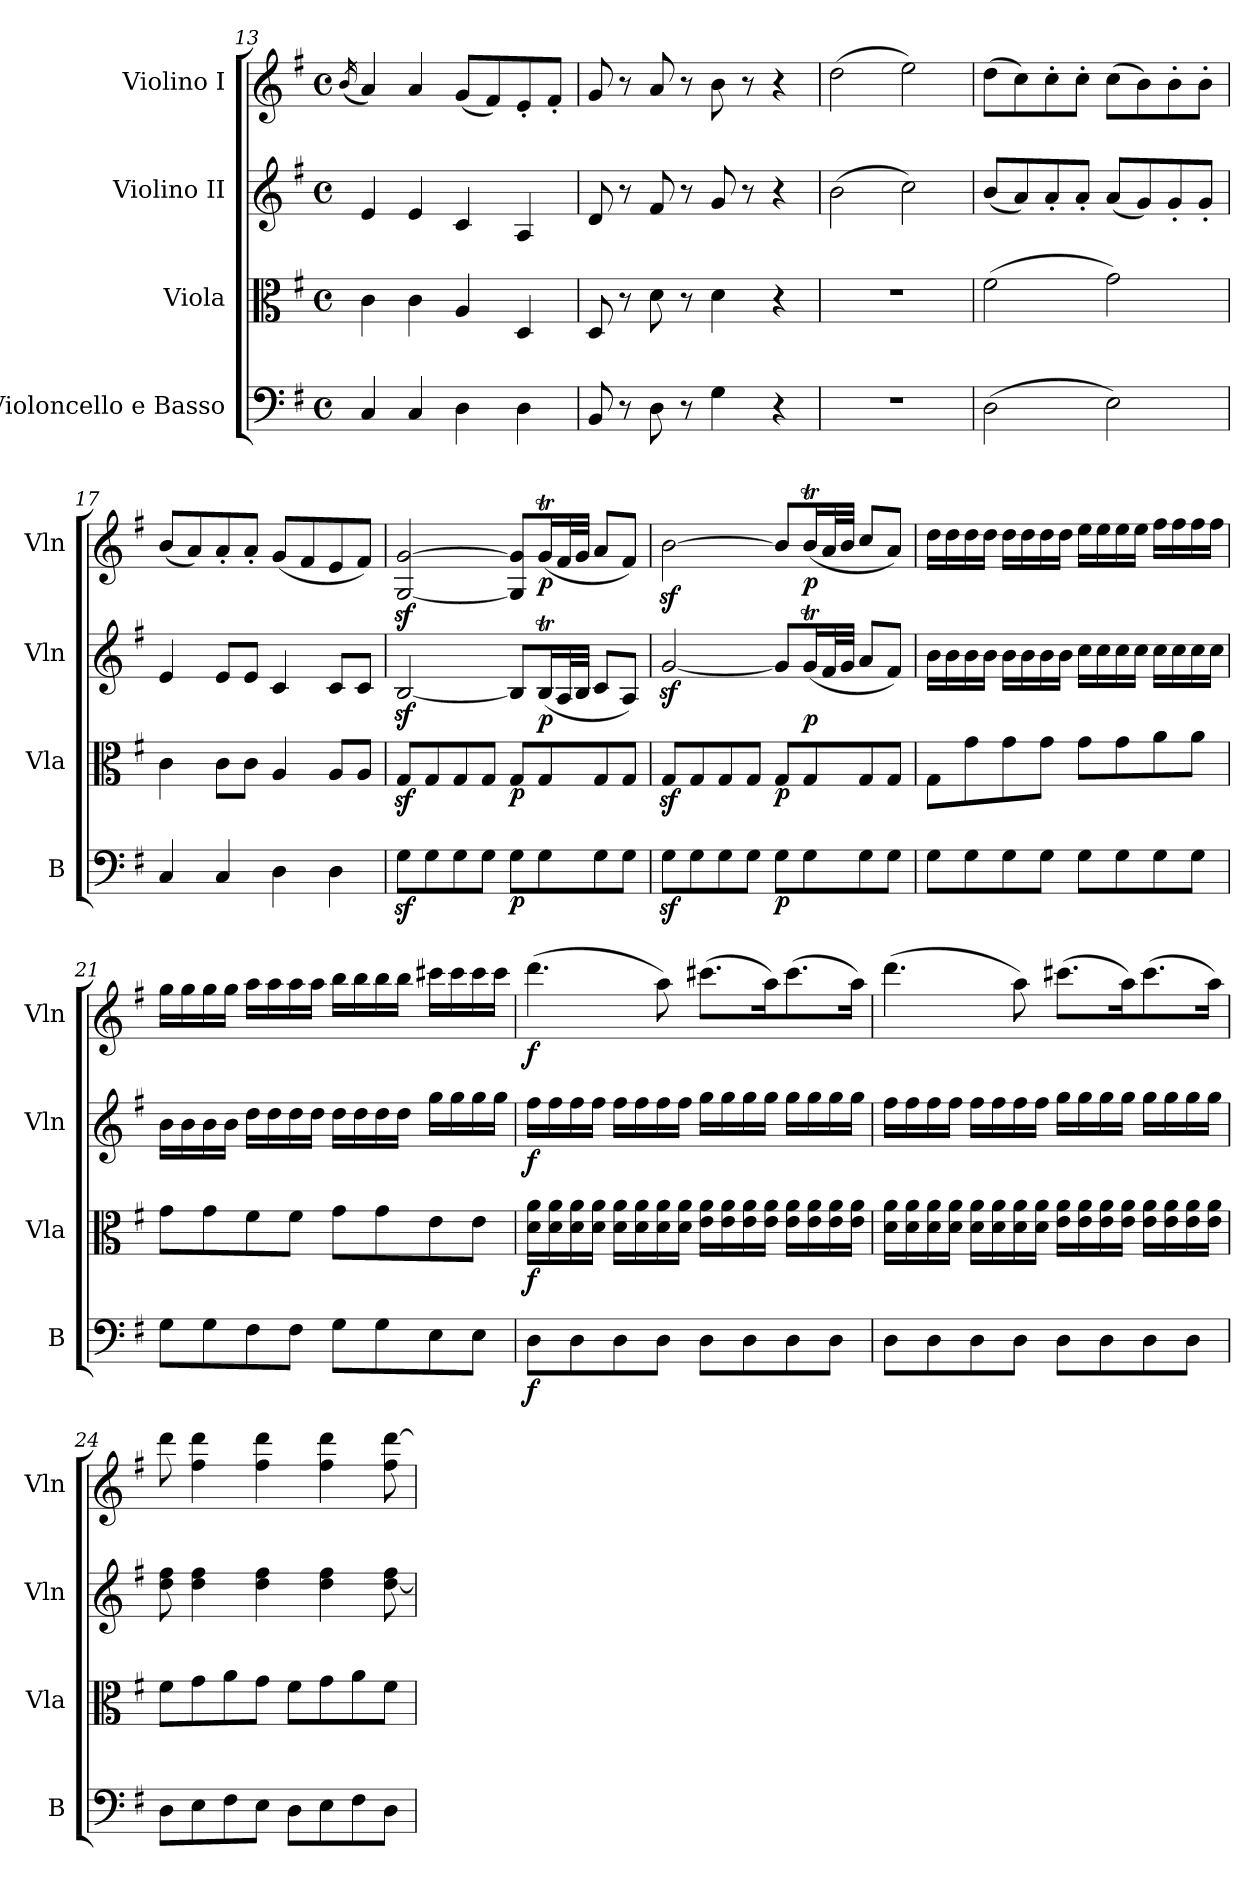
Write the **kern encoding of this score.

**kern	**dynam	**kern	**dynam	**kern	**dynam	**kern	**dynam
*part4	*part4	*part3	*part3	*part2	*part2	*part1	*part1
*staff4	*staff4	*staff3	*staff3	*staff2	*staff2	*staff1	*staff1
*I"Violoncello e Basso	*	*I"Viola	*	*I"Violino II	*	*I"Violino I	*
*I'B	*	*I'Vla	*	*I'Vln	*	*I'Vln	*
*clefF4	*	*clefC3	*	*clefG2	*	*clefG2	*
*k[f#]	*	*k[f#]	*	*k[f#]	*	*k[f#]	*
*G:	*	*G:	*	*G:	*	*G:	*
*M4/4	*	*M4/4	*	*M4/4	*	*M4/4	*
*met(c)	*	*met(c)	*	*met(c)	*	*met(c)	*
=13	=13	=13	=13	=13	=13	=13	=13
.	.	.	.	.	.	(<16qb/	.
4C	.	4c	.	4e	.	4a)	.
4C	.	4c	.	4e	.	4a	.
4D	.	4A	.	4c	.	(8gL	.
.	.	.	.	.	.	8f#)	.
4D	.	4D	.	4A	.	8e'	.
.	.	.	.	.	.	8f#'J	.
=14	=14	=14	=14	=14	=14	=14	=14
8BB	.	8D	.	8d	.	8g	.
8r	.	8r	.	8r	.	8r	.
8D	.	8d	.	8f#	.	8a	.
8r	.	8r	.	8r	.	8r	.
4G	.	4d	.	8g	.	8b	.
.	.	.	.	8r	.	8r	.
4r	.	4r	.	4r	.	4r	.
=15	=15	=15	=15	=15	=15	=15	=15
1r	.	1r	.	(2b	.	(2dd	.
.	.	.	.	2cc)	.	2ee)	.
=16	=16	=16	=16	=16	=16	=16	=16
(2D	.	(2f#	.	(8bL	.	(8ddL	.
.	.	.	.	8a)	.	8cc)	.
.	.	.	.	8a'	.	8cc'	.
.	.	.	.	8a'J	.	8cc'J	.
2E)	.	2g)	.	(8aL	.	(8ccL	.
.	.	.	.	8g)	.	8b)	.
.	.	.	.	8g'	.	8b'	.
.	.	.	.	8g'J	.	8b'J	.
=17	=17	=17	=17	=17	=17	=17	=17
4C	.	4c	.	4e	.	(8bL	.
.	.	.	.	.	.	8a)	.
4C	.	8cL	.	8eL	.	8a'	.
.	.	8cJ	.	8eJ	.	8a'J	.
4D	.	4A	.	4c	.	(8gL	.
.	.	.	.	.	.	8f#	.
4D	.	8AL	.	8cL	.	8e	.
.	.	8AJ	.	8cJ	.	8f#J)	.
!!LO:PB:g=z
=18	=18	=18	=18	=18	=18	=18	=18
8GzL	.	8GzL	.	[2Bz	.	[2gz [2Gz	.
8G	.	8G	.	.	.	.	.
8G	.	8G	.	.	.	.	.
8GJ	.	8GJ	.	.	.	.	.
8GL	p	8GL	p	8BL]	.	8g] 8G]L	.
8G	.	8G	.	(16BtL	p	(16gTL	p
.	.	.	.	32AL	.	32f#L	.
.	.	.	.	32BJJJ	.	32gJJJ	.
8G	.	8G	.	8cL	.	8aL	.
8GJ	.	8GJ	.	8AJ)	.	8f#J)	.
=19	=19	=19	=19	=19	=19	=19	=19
8GzL	.	8GzL	.	[2gz	.	[2bz	.
8G	.	8G	.	.	.	.	.
8G	.	8G	.	.	.	.	.
8GJ	.	8GJ	.	.	.	.	.
8GL	p	8GL	p	8gL]	.	8bL]	.
8G	.	8G	.	(16gTL	p	(<16btL	p
.	.	.	.	32f#L	.	32aL	.
.	.	.	.	32gJJJ	.	32bJJJ	.
8G	.	8G	.	8aL	.	8cc/L	.
8GJ	.	8GJ	.	8f#J)	.	8a/J)	.
=20	=20	=20	=20	=20	=20	=20	=20
8GL	.	8GL	.	16bLL	.	16ddLL	.
.	.	.	.	16b	.	16dd	.
8G	.	8g	.	16b	.	16dd	.
.	.	.	.	16bJJ	.	16ddJJ	.
8G	.	8g	.	16bLL	.	16ddLL	.
.	.	.	.	16b	.	16dd	.
8GJ	.	8gJ	.	16b	.	16dd	.
.	.	.	.	16bJJ	.	16ddJJ	.
8GL	.	8gL	.	16ccLL	.	16eeLL	.
.	.	.	.	16cc	.	16ee	.
8G	.	8g	.	16cc	.	16ee	.
.	.	.	.	16ccJJ	.	16eeJJ	.
8G	cre	8a	cre	16ccLL	cre	16ff#LL	cre
.	.	.	.	16cc	.	16ff#	.
8GJ	.	8aJ	.	16cc	.	16ff#	.
.	.	.	.	16ccJJ	.	16ff#JJ	.
=21	=21	=21	=21	=21	=21	=21	=21
8GL	scen	8gL	scen	16bLL	scen	16ggLL	scen
.	.	.	.	16b	.	16gg	.
8G	.	8g	.	16b	.	16gg	.
.	.	.	.	16bJJ	.	16ggJJ	.
8F#	.	8f#	.	16ddLL	.	16aaLL	.
.	.	.	.	16dd	.	16aa	.
8F#J	.	8f#J	.	16dd	.	16aa	.
.	.	.	.	16ddJJ	.	16aaJJ	.
8GL	do	8gL	do	16ddLL	do	16bbLL	do
.	.	.	.	16dd	.	16bb	.
8G	.	8g	.	16dd	.	16bb	.
.	.	.	.	16ddJJ	.	16bbJJ	.
8E	.	8e	.	16ggLL	.	16ccc#XLL	.
.	.	.	.	16gg	.	16ccc#	.
8EJ	.	8eJ	.	16gg	.	16ccc#	.
.	.	.	.	16ggJJ	.	16ccc#JJ	.
!!LO:LB:g=z
=22	=22	=22	=22	=22	=22	=22	=22
8DL	f	16a 16dLL	f	16ff#LL	f	(4.ddd	f
.	.	16a 16d	.	16ff#	.	.	.
8D	.	16a 16d	.	16ff#	.	.	.
.	.	16a 16dJJ	.	16ff#JJ	.	.	.
8D	.	16a 16dLL	.	16ff#LL	.	.	.
.	.	16a 16d	.	16ff#	.	.	.
8DJ	.	16a 16d	.	16ff#	.	8aa)	.
.	.	16a 16dJJ	.	16ff#JJ	.	.	.
8DL	.	16a 16eLL	.	16ggLL	.	(8.ccc#XL	.
.	.	16a 16e	.	16gg	.	.	.
8D	.	16a 16e	.	16gg	.	.	.
.	.	16a 16eJJ	.	16ggJJ	.	16aak)	.
8D	.	16a 16eLL	.	16ggLL	.	(8.ccc#	.
.	.	16a 16e	.	16gg	.	.	.
8DJ	.	16a 16e	.	16gg	.	.	.
.	.	16a 16eJJ	.	16ggJJ	.	16aaJk)	.
=23	=23	=23	=23	=23	=23	=23	=23
8DL	.	16a 16dLL	.	16ff#LL	.	(4.ddd	.
.	.	16a 16d	.	16ff#	.	.	.
8D	.	16a 16d	.	16ff#	.	.	.
.	.	16a 16dJJ	.	16ff#JJ	.	.	.
8D	.	16a 16dLL	.	16ff#LL	.	.	.
.	.	16a 16d	.	16ff#	.	.	.
8DJ	.	16a 16d	.	16ff#	.	8aa)	.
.	.	16a 16dJJ	.	16ff#JJ	.	.	.
8DL	.	16a 16eLL	.	16ggLL	.	(8.ccc#XL	.
.	.	16a 16e	.	16gg	.	.	.
8D	.	16a 16e	.	16gg	.	.	.
.	.	16a 16eJJ	.	16ggJJ	.	16aak)	.
8D	.	16a 16eLL	.	16ggLL	.	(8.ccc#	.
.	.	16a 16e	.	16gg	.	.	.
8DJ	.	16a 16e	.	16gg	.	.	.
.	.	16a 16eJJ	.	16ggJJ	.	16aaJk)	.
=24	=24	=24	=24	=24	=24	=24	=24
8DL	.	8f#L	.	8ff# 8dd	.	8ddd	.
8E	.	8g	.	4ff# 4dd	.	4ddd 4ff#	.
8F#	.	8a	.	.	.	.	.
8EJ	.	8gJ	.	4ff# 4dd	.	4ddd 4ff#	.
8DL	.	8f#L	.	.	.	.	.
8E	.	8g	.	4ff# 4dd	.	4ddd 4ff#	.
8F#	.	8a	.	.	.	.	.
8DJ	.	8f#J	.	8ff# [8dd	.	[8ddd 8ff#	.
=	=	=	=	=	=	=	=
*-	*-	*-	*-	*-	*-	*-	*-
